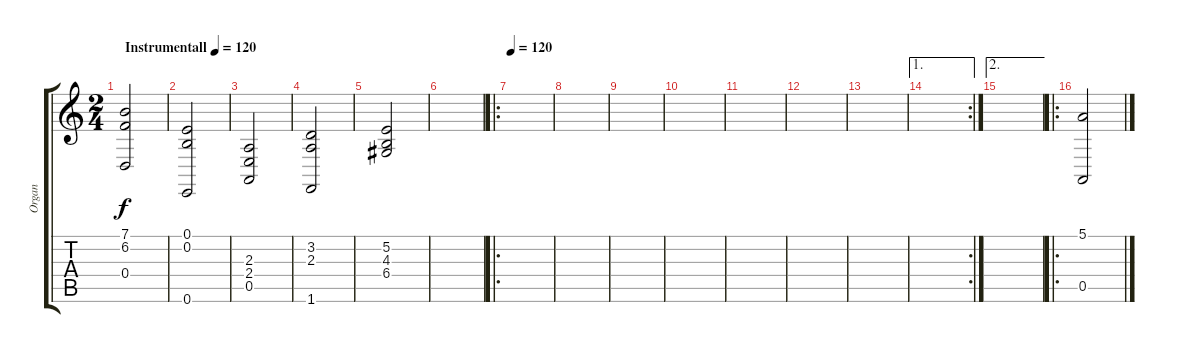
\track ("Organ" "Organ") {instrument synthbrass1}
\staff {score tabs}
\tuning (E4 B3 G3 D3 A2 E2) {hide}
\ts (2 4)
\tempo (120 "Instrumentall")
\clef g2
\ks aminor
(7.1 6.2 0.4).2{dy f volume 7 instrument synthbrass1} |
(0.1 0.2 0.6).2 |
(2.3 2.4 0.5).2 |
(3.2 2.3 1.6).2 |
(5.2 4.3 6.4).2 |
|
\ro
\tempo 120
|
|
|
|
|
|
|
\ae 1
\rc 2
|
\ae 2
|
\ro
(5.1 0.5).2
